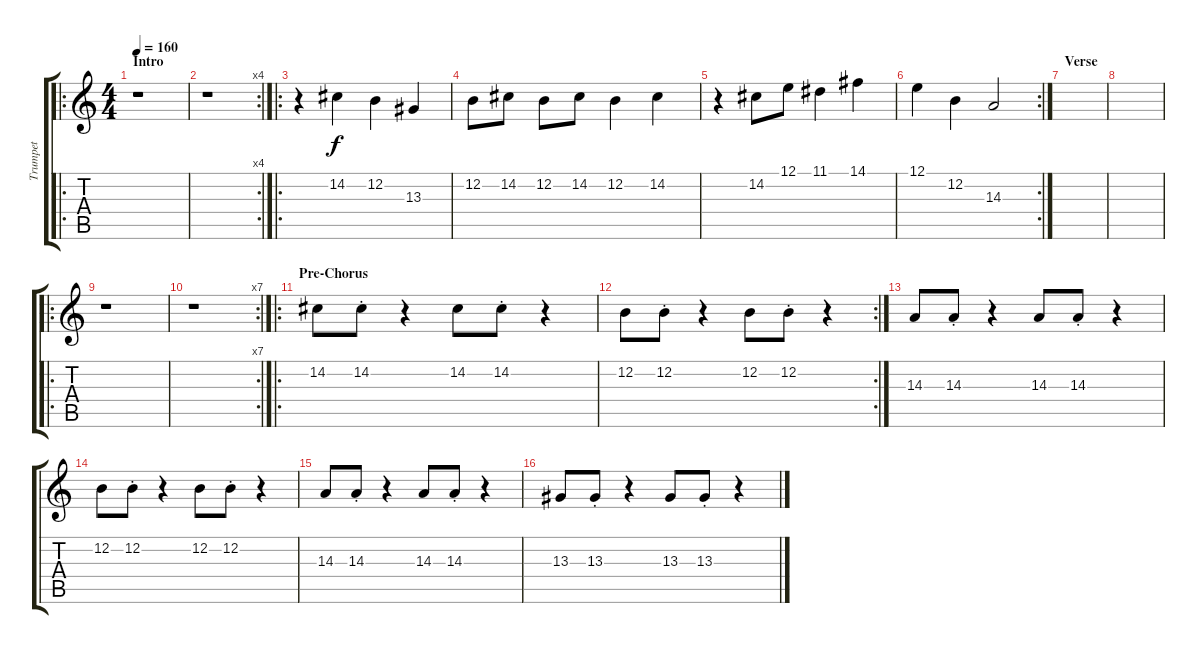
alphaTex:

\track ("Trumpet" "Trumpet") {instrument trumpet}
\staff {score tabs}
\tuning (E4 B3 G3 D3 A2 E2) {hide}
\ro
\ts (4 4)
\section ("" "Intro")
\tempo 160
\clef g2
\ks c
r.1{dy f instrument trumpet} |
\rc 4
r.1 |
\ro
r.4 14.2.4 12.2.4 13.3.4 |
12.2.8 14.2.8 12.2.8 14.2.8 12.2.4 14.2.4 |
r.4 14.2.8 12.1.8 11.1.4 14.1.4 |
\rc 2
12.1.4 12.2.4 14.3.2 |
\section ("" "Verse")
|
|
\ro
r.1 |
\rc 7
r.1 |
\ro
\section ("" "Pre-Chorus")
14.2.8 14.2{st}.8 r.4 14.2.8 14.2{st}.8 r.4 |
\rc 2
12.2.8 12.2{st}.8 r.4 12.2.8 12.2{st}.8 r.4 |
14.3.8 14.3{st}.8 r.4 14.3.8 14.3{st}.8 r.4 |
12.2.8 12.2{st}.8 r.4 12.2.8 12.2{st}.8 r.4 |
14.3.8 14.3{st}.8 r.4 14.3.8 14.3{st}.8 r.4 |
13.3.8 13.3{st}.8 r.4 13.3.8 13.3{st}.8 r.4
